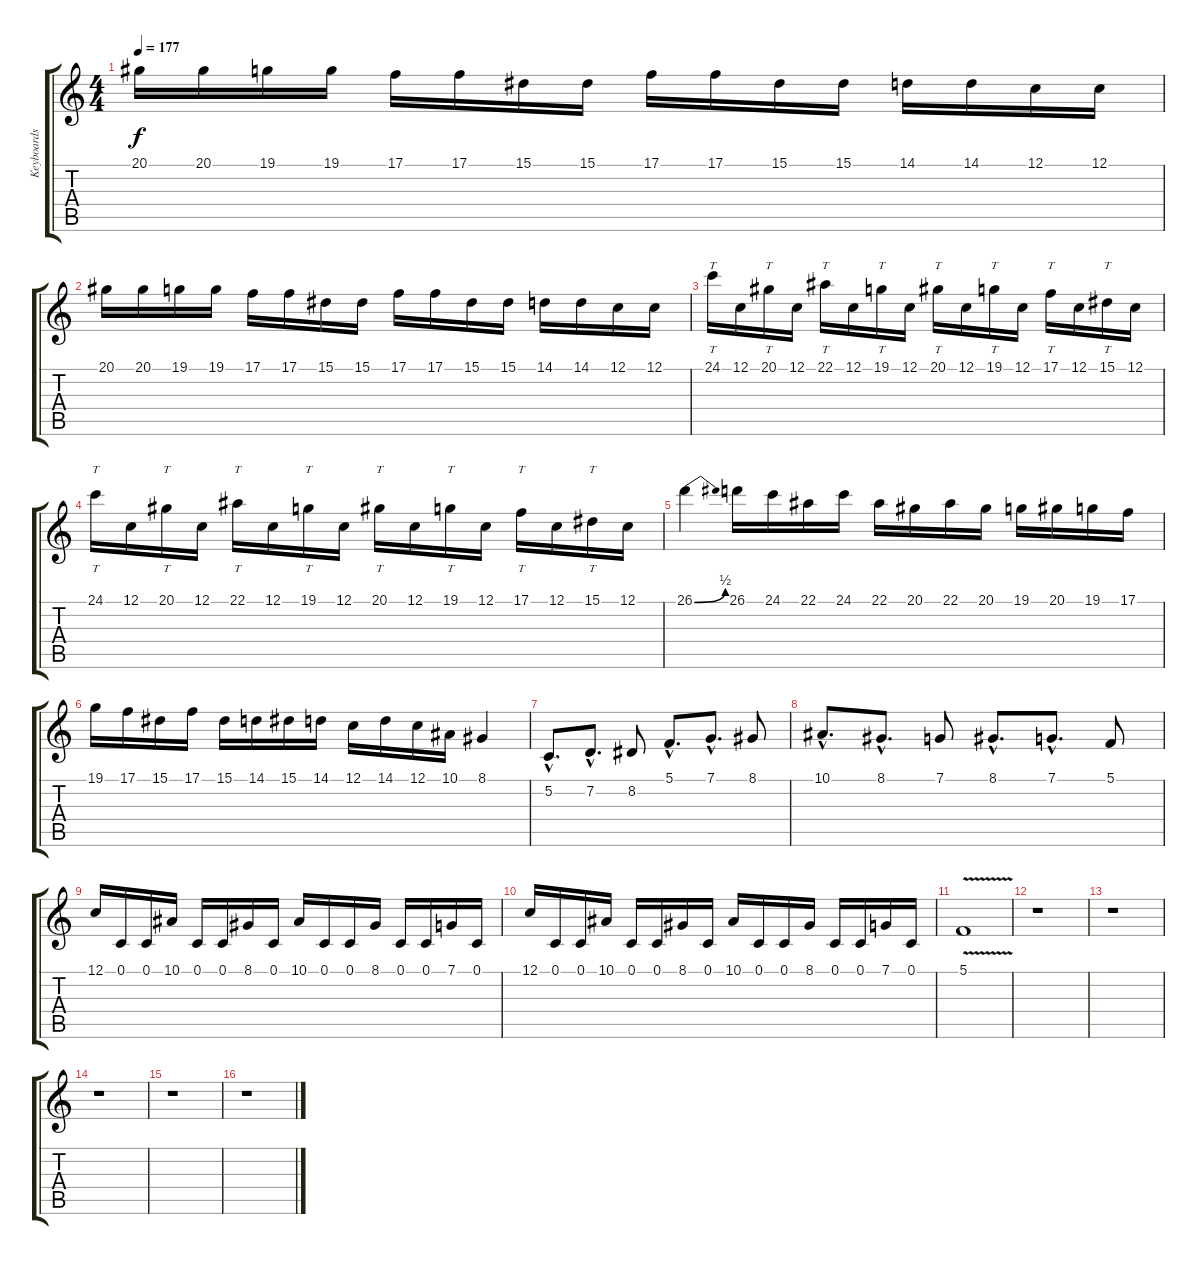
\track ("Keyboards" "Keyboards") {instrument harpsichord}
\staff {score tabs}
\tuning (C4 G3 Eb3 Bb2 F2 C2) {hide}
\ts (4 4)
\tempo 177
\clef g2
\ks c
20.1.16{dy f} 20.1.16 19.1.16 19.1.16 17.1.16 17.1.16 15.1.16 15.1.16 17.1.16 17.1.16 15.1.16 15.1.16 14.1.16 14.1.16 12.1.16 12.1.16 |
20.1.16 20.1.16 19.1.16 19.1.16 17.1.16 17.1.16 15.1.16 15.1.16 17.1.16 17.1.16 15.1.16 15.1.16 14.1.16 14.1.16 12.1.16 12.1.16 |
24.1.16{tt} 12.1.16 20.1.16{tt} 12.1.16 22.1.16{tt} 12.1.16 19.1.16{tt} 12.1.16 20.1.16{tt} 12.1.16 19.1.16{tt} 12.1.16 17.1.16{tt} 12.1.16 15.1.16{tt} 12.1.16 |
24.1.16{tt} 12.1.16 20.1.16{tt} 12.1.16 22.1.16{tt} 12.1.16 19.1.16{tt} 12.1.16 20.1.16{tt} 12.1.16 19.1.16{tt} 12.1.16 17.1.16{tt} 12.1.16 15.1.16{tt} 12.1.16 |
26.1{be (bend 0 0 60 2)}.4 26.1.16 24.1.16 22.1.16 24.1.16 22.1.16 20.1.16 22.1.16 20.1.16 19.1.16 20.1.16 19.1.16 17.1.16 |
19.1.16 17.1.16 15.1.16 17.1.16 15.1.16 14.1.16 15.1.16 14.1.16 12.1.16 14.1.16 12.1.16 10.1.16 8.1.4 |
5.2{hac}.8{d} 7.2{hac}.8{d} 8.2.8 5.1{hac}.8{d} 7.1{hac}.8{d} 8.1.8 |
10.1{hac}.8{d} 8.1{hac}.8{d} 7.1.8 8.1{hac}.8{d} 7.1{hac}.8{d} 5.1.8 |
12.1.16 0.1.16 0.1.16 10.1.16 0.1.16 0.1.16 8.1.16 0.1.16 10.1.16 0.1.16 0.1.16 8.1.16 0.1.16 0.1.16 7.1.16 0.1.16 |
12.1.16 0.1.16 0.1.16 10.1.16 0.1.16 0.1.16 8.1.16 0.1.16 10.1.16 0.1.16 0.1.16 8.1.16 0.1.16 0.1.16 7.1.16 0.1.16 |
5.1{v}.1 |
r.1 |
r.1 |
r.1 |
r.1 |
r.1
